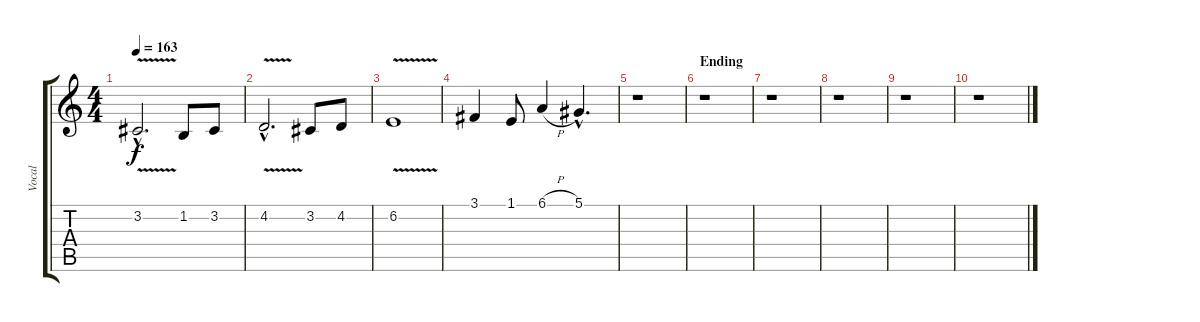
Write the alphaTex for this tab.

\track ("Vocal" "Vocal") {instrument lead6voice}
\staff {score tabs}
\tuning (Eb4 Bb3 Gb3 Db3 Ab2 Eb2) {hide}
\ts (4 4)
\tempo 163
\clef g2
\ks c
3.2{v hac}.2{d dy f} 1.2.8 3.2.8 |
4.2{v hac}.2{d} 3.2.8 4.2.8 |
6.2{v}.1 |
3.1.4 1.1.8 6.1{h}.4 5.1{hac}.4{d} |
r.1 |
\section ("" "Ending")
r.1 |
r.1 |
r.1 |
r.1 |
r.1
